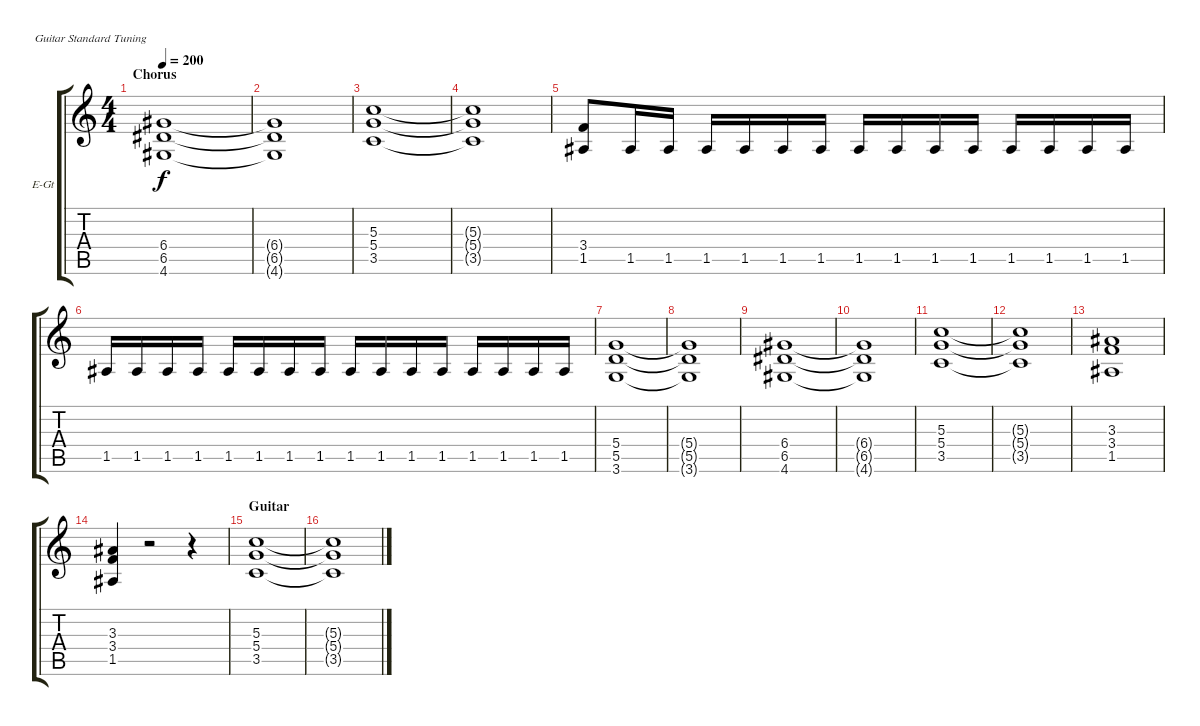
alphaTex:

\bracketExtendMode groupsimilarinstruments
\firstSystemTrackNameOrientation horizontal
\otherSystemsTrackNameOrientation horizontal
\track ("Guitar 1 " "E-Gt") {instrument overdrivenguitar}
\staff {score tabs}
\tuning (E4 B3 G3 D3 A2 E2)
\ts (4 4)
\section ("" "Chorus")
\tempo 200
\clef g2
\ks aminor
(6.4 6.5 4.6).1{dy f} |
(6.4{t} 6.5{t} 4.6{t}).1 |
(5.3 5.4 3.5).1 |
(5.3{t} 5.4{t} 3.5{t}).1 |
(3.4 1.5).8 1.5.16 1.5.16 1.5.16 1.5.16 1.5.16 1.5.16 1.5.16 1.5.16 1.5.16 1.5.16 1.5.16 1.5.16 1.5.16 1.5.16 |
1.5.16 1.5.16 1.5.16 1.5.16 1.5.16 1.5.16 1.5.16 1.5.16 1.5.16 1.5.16 1.5.16 1.5.16 1.5.16 1.5.16 1.5.16 1.5.16 |
(5.4 5.5 3.6).1 |
(5.4{t} 5.5{t} 3.6{t}).1 |
(6.4 6.5 4.6).1 |
(6.4{t} 6.5{t} 4.6{t}).1 |
(5.3 5.4 3.5).1 |
(5.3{t} 5.4{t} 3.5{t}).1 |
(3.3 3.4 1.5).1 |
(3.3 3.4 1.5).4 r.2 r.4 |
\section ("" "Guitar")
(5.3 5.4 3.5).1 |
(5.3{t} 5.4{t} 3.5{t}).1
